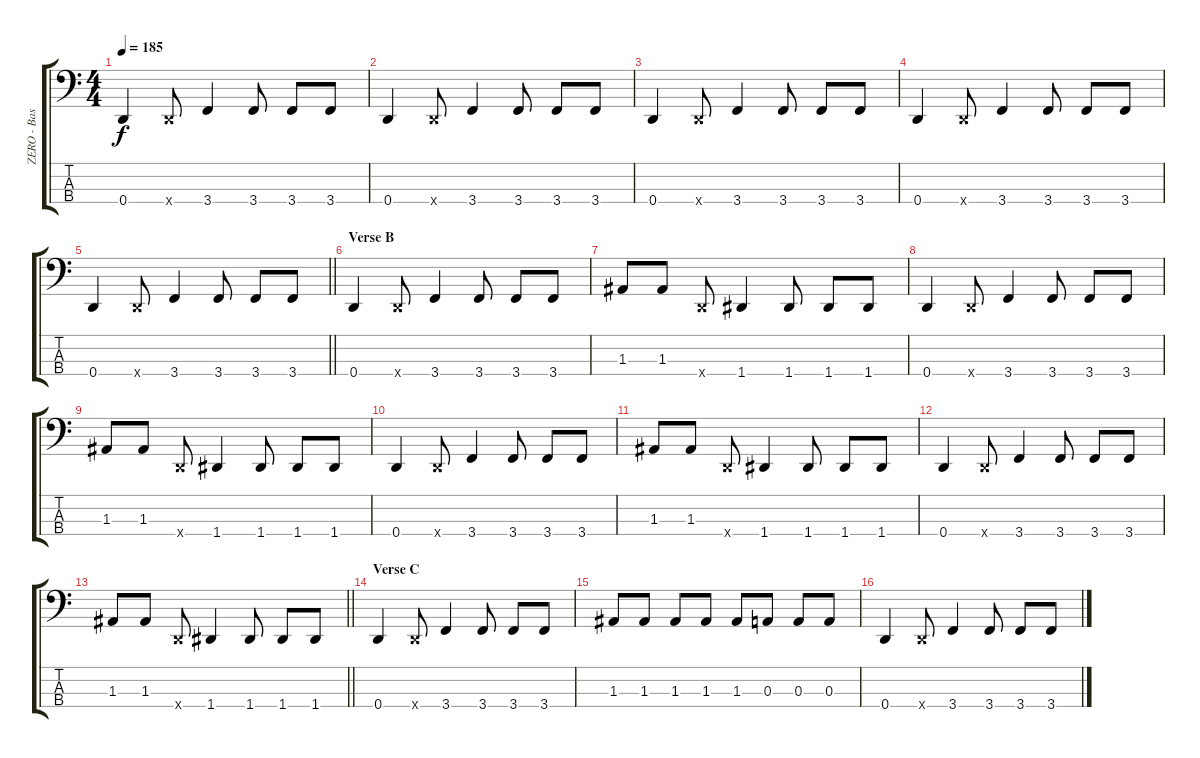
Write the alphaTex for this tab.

\track ("ZERO - Bass" "ZERO - Bas") {instrument electricbassfinger}
\staff {score tabs}
\tuning (G2 D2 A1 D1) {hide}
\ts (4 4)
\tempo 185
\clef f4
\ks c
0.4.4{dy f} 0.4{x}.8 3.4.4 3.4.8 3.4.8 3.4.8 |
0.4.4 0.4{x}.8 3.4.4 3.4.8 3.4.8 3.4.8 |
0.4.4 0.4{x}.8 3.4.4 3.4.8 3.4.8 3.4.8 |
0.4.4 0.4{x}.8 3.4.4 3.4.8 3.4.8 3.4.8 |
\barLineRight lightlight
0.4.4 0.4{x}.8 3.4.4 3.4.8 3.4.8 3.4.8 |
\section ("" "Verse B")
0.4.4 0.4{x}.8 3.4.4 3.4.8 3.4.8 3.4.8 |
1.3.8 1.3.8 0.4{x}.8 1.4.4 1.4.8 1.4.8 1.4.8 |
0.4.4 0.4{x}.8 3.4.4 3.4.8 3.4.8 3.4.8 |
1.3.8 1.3.8 0.4{x}.8 1.4.4 1.4.8 1.4.8 1.4.8 |
0.4.4 0.4{x}.8 3.4.4 3.4.8 3.4.8 3.4.8 |
1.3.8 1.3.8 0.4{x}.8 1.4.4 1.4.8 1.4.8 1.4.8 |
0.4.4 0.4{x}.8 3.4.4 3.4.8 3.4.8 3.4.8 |
\barLineRight lightlight
1.3.8 1.3.8 0.4{x}.8 1.4.4 1.4.8 1.4.8 1.4.8 |
\section ("" "Verse C")
0.4.4 0.4{x}.8 3.4.4 3.4.8 3.4.8 3.4.8 |
1.3.8 1.3.8 1.3.8 1.3.8 1.3.8 0.3.8 0.3.8 0.3.8 |
0.4.4 0.4{x}.8 3.4.4 3.4.8 3.4.8 3.4.8
